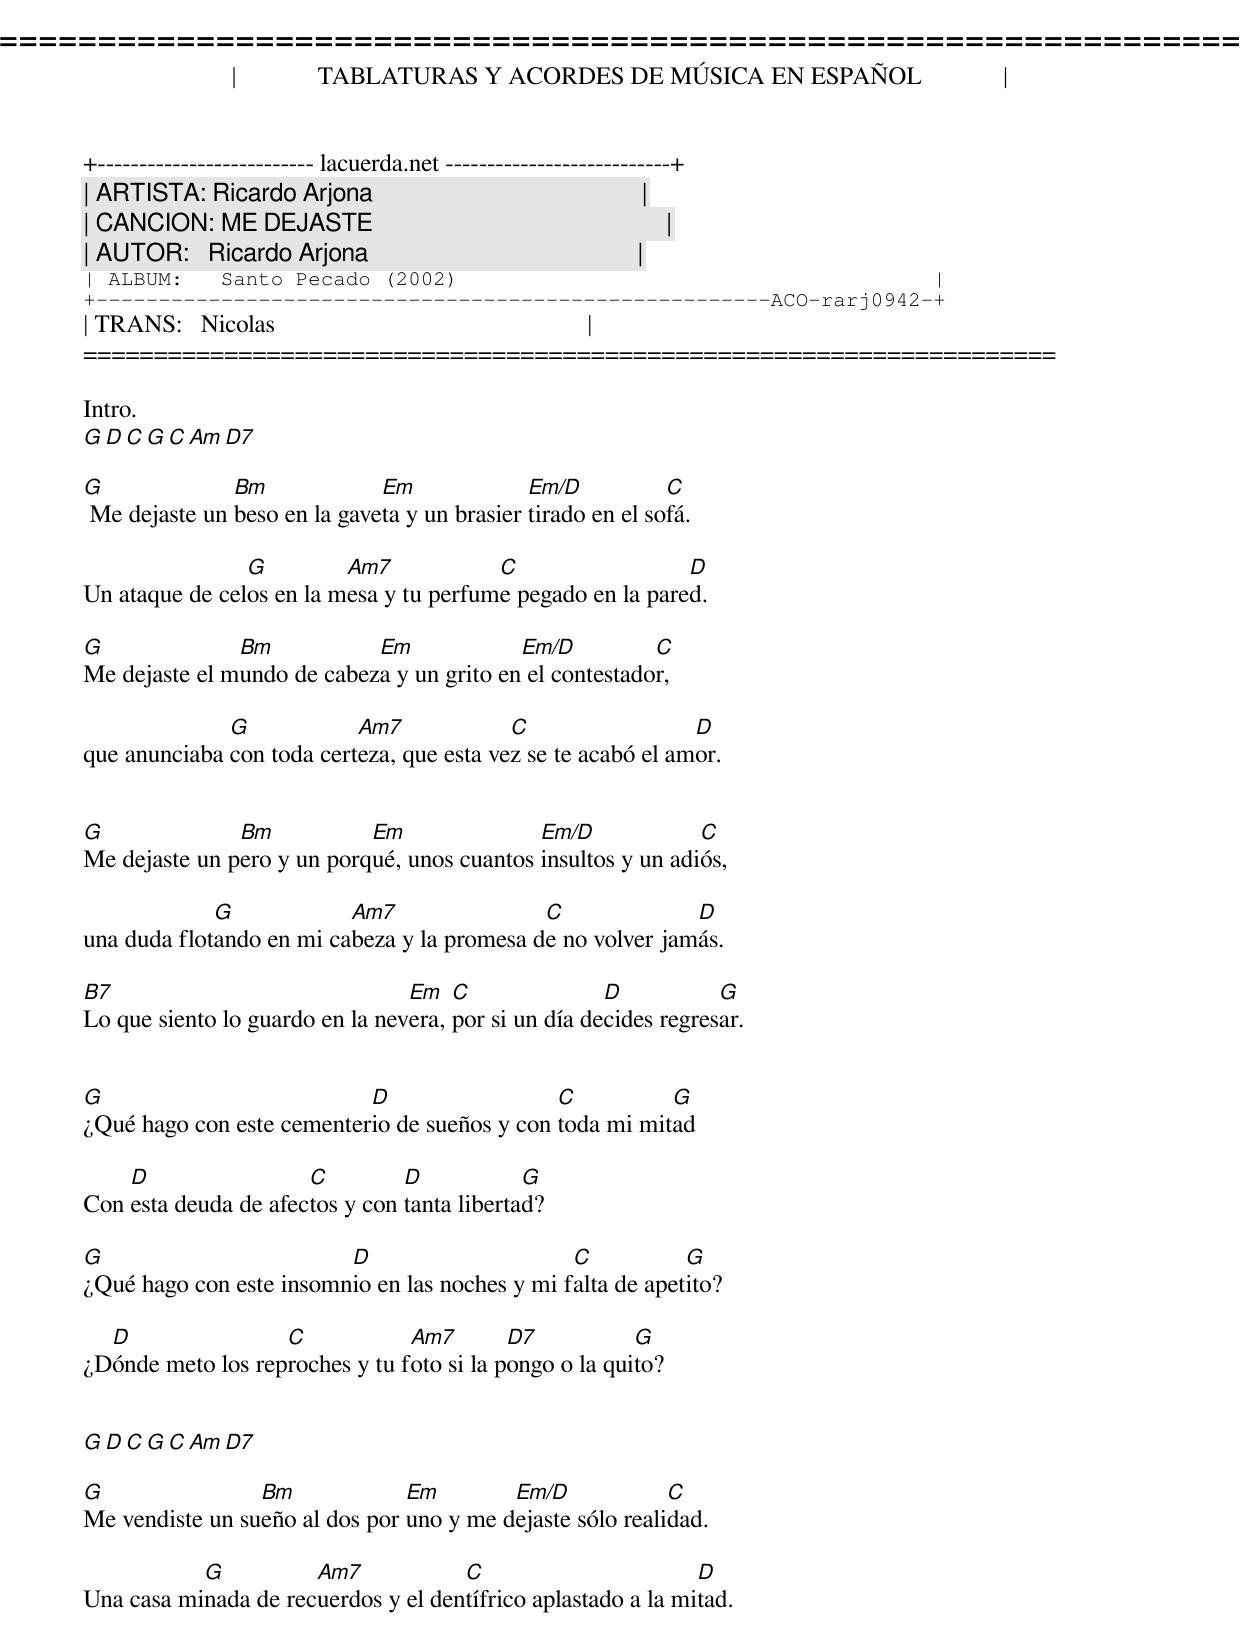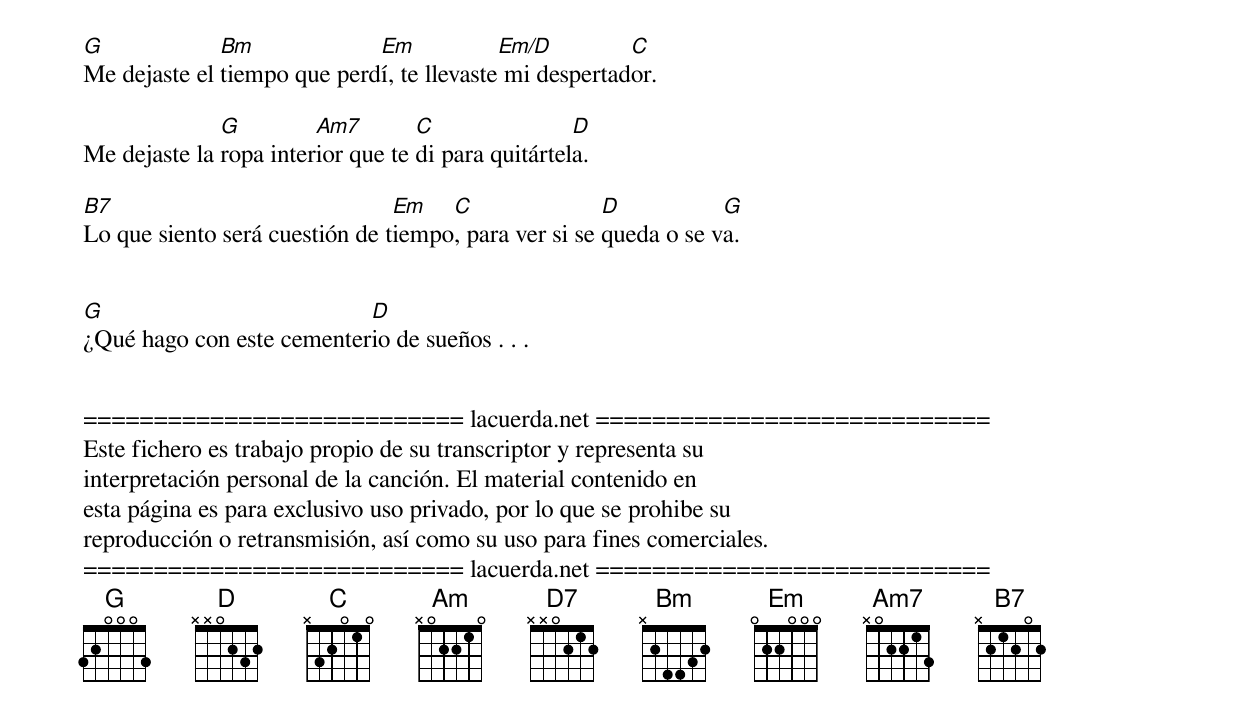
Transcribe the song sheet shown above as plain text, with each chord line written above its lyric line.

=====================================================================
|             TABLATURAS Y ACORDES DE MÚSICA EN ESPAÑOL             |
+-------------------------- lacuerda.net ---------------------------+
| ARTISTA: Ricardo Arjona                                           |
| CANCION: ME DEJASTE                                               |
| AUTOR:   Ricardo Arjona                                           |
| ALBUM:   Santo Pecado (2002)                                      |
+------------------------------------------------------ACO-rarj0942-+
| TRANS:   Nicolas                                                  |
=====================================================================

Intro.
G D C G C Am D7

G              Bm             Em              Em/D           C
 Me dejaste un beso en la gaveta y un brasier tirado en el sofá.

                G         Am7            C                  D
Un ataque de celos en la mesa y tu perfume pegado en la pared.

G              Bm           Em             Em/D          C
Me dejaste el mundo de cabeza y un grito en el contestador,

              G            Am7             C                  D
que anunciaba con toda certeza, que esta vez se te acabó el amor.


G              Bm           Em               Em/D             C
Me dejaste un pero y un porqué, unos cuantos insultos y un adiós,

             G            Am7                C              D
una duda flotando en mi cabeza y la promesa de no volver jamás.

B7                               Em   C               D           G
Lo que siento lo guardo en la nevera, por si un día decides regresar.


G                          D                  C          G
¿Qué hago con este cementerio de sueños y con toda mi mitad

    D                 C         D            G
Con esta deuda de afectos y con tanta libertad?

G                        D                      C           G
¿Qué hago con este insomnio en las noches y mi falta de apetito?

  D                C            Am7        D7           G
¿Dónde meto los reproches y tu foto si la pongo o la quito?


G D C G C Am D7

G                Bm             Em        Em/D             C
Me vendiste un sueño al dos por uno y me dejaste sólo realidad.

           G          Am7            C                        D
Una casa minada de recuerdos y el dentífrico aplastado a la mitad.

G             Bm             Em            Em/D         C
Me dejaste el tiempo que perdí, te llevaste mi despertador.

              G         Am7        C                D
Me dejaste la ropa interior que te di para quitártela.

B7                              Em   C                D           G
Lo que siento será cuestión de tiempo, para ver si se queda o se va.


G                          D
¿Qué hago con este cementerio de sueños . . .


=========================== lacuerda.net ============================
Este fichero es trabajo propio de su transcriptor y representa su
interpretación personal de la canción. El material contenido en
esta página es para exclusivo uso privado, por lo que se prohibe su
reproducción o retransmisión, así como su uso para fines comerciales.
=========================== lacuerda.net ============================
